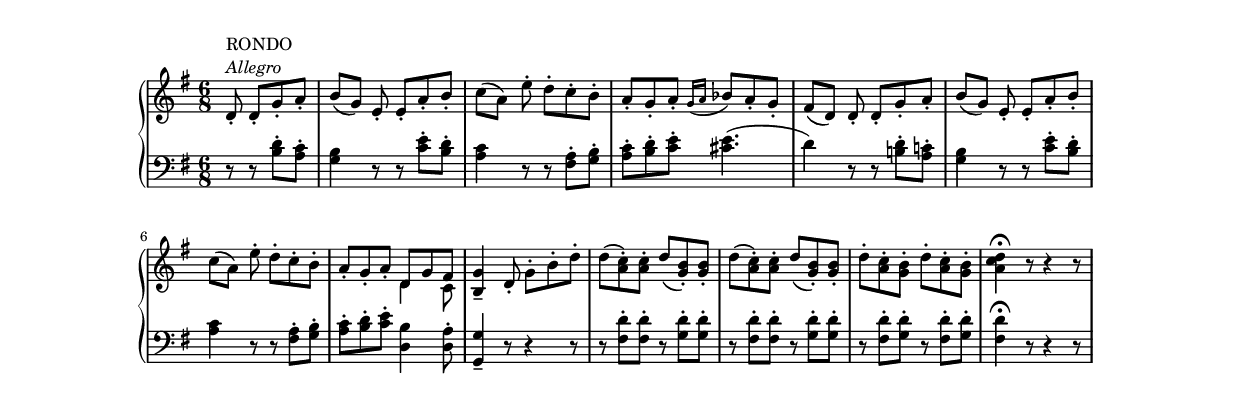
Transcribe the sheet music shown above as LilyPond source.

% DO NOT EDIT this file manually; it is automatically
% generated from Documentation/snippets/new
% Make any changes in Documentation/snippets/new/
% and then run scripts/auxiliar/makelsr.py
%
% This file is in the public domain.
%% Note: this file works from version 2.14.0
\version "2.14.0"
\include "english.ly"
#(set-global-staff-size 15)
\paper {
  line-width = 16\cm
  indent = 0\cm
}

% NR 1.3 Expressive marks


\header {
  lsrtags = "headwords"
  texidoc = ""
  doctitle = "headword"
} % begin verbatim


% L. v. Beethoven, Op. 49 no. 1
% Piano sonata 19 - "Leichte Sonate"
% measures 1 - 12

%\layout {
%   \context {
%      \Score
%      \override SpacingSpanner #'base-shortest-duration =
%         #(ly:make-moment 1 20)
%   }
%}

\new PianoStaff <<

   % RH Staff
   \new Staff {
      \clef treble
      \key g \major
      \time 6/8
      \partial 2
      \once \override TextScript #'staff-padding = #2
      d'8 \staccato
      ^ \markup { \column {
         RONDO
         \italic Allegro } }
      d'8 \staccato
      g'8 \staccato
      a'8 \staccato

      |

      b'8 [ (
      g'8 ] )
      e'8 \staccato
      e' \staccato
      a'8 \staccato
      b'8 \staccato

      |

      c''8 [ (
      a'8 ] )
      e''8 \staccato
      d''8 \staccato
      c''8 \staccato
      b'8 \staccato

      |

      a'8 \staccato
      g'8 \staccato
      a'8 \staccato
      \acciaccatura { g'16 [ a'16 ] }
      bf'8
      a'8 \staccato
      g'8 \staccato

      |

      fs'8 [ (
      d'8 ] )
      d'8 \staccato
      d'8 \staccato
      g'8 \staccato
      a'8 \staccato

      |

      b'8 [ (
      g'8 ] )
      e'8 \staccato
      e'8 \staccato
      a'8 \staccato
      b'8 \staccato

      |

      c''8 [ (
      a'8 ] )
      e''8 \staccato
      d''8 \staccato
      c''8 \staccato
      b'8 \staccato

      |

      a'8 \staccato
      g'8 \staccato
      a'8 \staccato
      <<
         {
            \voiceOne
            d'8
            g'8
            fs'8
            \oneVoice
         }
         \new Voice {
            \voiceTwo
            d'4
            c'8
            \oneVoice
         }
      >>

      |

      <b g'>4 \tenuto
      d'8 \staccato
      g'8 \staccato
      b'8 \staccato
      d''8 \staccato

      |

      d''8 (
      <c'' a'>8 \staccato )
      <c'' a'>8 \staccato
      d''8 (
      <b' g'>8 \staccato )
      <b' g'>8 \staccato

      |

      d''8 (
      <c'' a'>8 \staccato )
      <c'' a'>8 \staccato
      d''8 (
      <b' g'>8 \staccato )
      <b' g'>8 \staccato

      |

      d''8 \staccato
      <c'' a'>8 \staccato
      <b' g'>8 \staccato
      d'' \staccato
      <c'' a'>8 \staccato
      <b' g'>8 \staccato

      |

      <d'' c'' a'>4 \fermata
      r8 r4 r8
   }

   % LH Staff
   \new Staff {
      \clef bass
      \key g \major
      \time 6/8
      \partial 2
      r8
      r8
      <d' b>8 \staccato
      <c' a>8 \staccato

      |

      <b g>4
      r8
      r8
      <e' c'>8 \staccato
      <d' b>8 \staccato

      |

      <c' a>4
      r8
      r8
      <a fs>8 \staccato
      <b g>8 \staccato

      |

      <c' a>8 \staccato
      <b d'>8 \staccato
      <e' c'>8 \staccato
      <e' cs'>4. (

      |

      d'4 )
      r8
      r8
      <d' b!>8 \staccato
      <c'! a>8 \staccato

      |

      <b g>4
      r8
      r8
      <e' c'>8 \staccato
      <d' b>8 \staccato

      |

      <c' a>4
      r8
      r8
      <a fs>8 \staccato
      <b g>8 \staccato

      |

      <c' a>8 \staccato
      <d' b>8 \staccato
      <e' c'>8 \staccato
      <b d>4
      <a d>8 \staccato

      |

      <g g,>4 \tenuto
      r8
      r4
      r8

      |

      r8
      <d' fs>8 \staccato
      <d' fs>8 \staccato
      r8
      <d' g>8 \staccato
      <d' g>8 \staccato

      |

      r8
      <d' fs>8 \staccato
      <d' fs>8 \staccato
      r8
      <d' g>8 \staccato
      <d' g>8 \staccato

      |

      r8
      <d' fs>8 \staccato
      <d' g>8 \staccato
      r8
      <d' fs>8 \staccato
      <d' g>8 \staccato

      |

      <d' fs>4 \fermata
      r8 r4 r8
   }

>>
